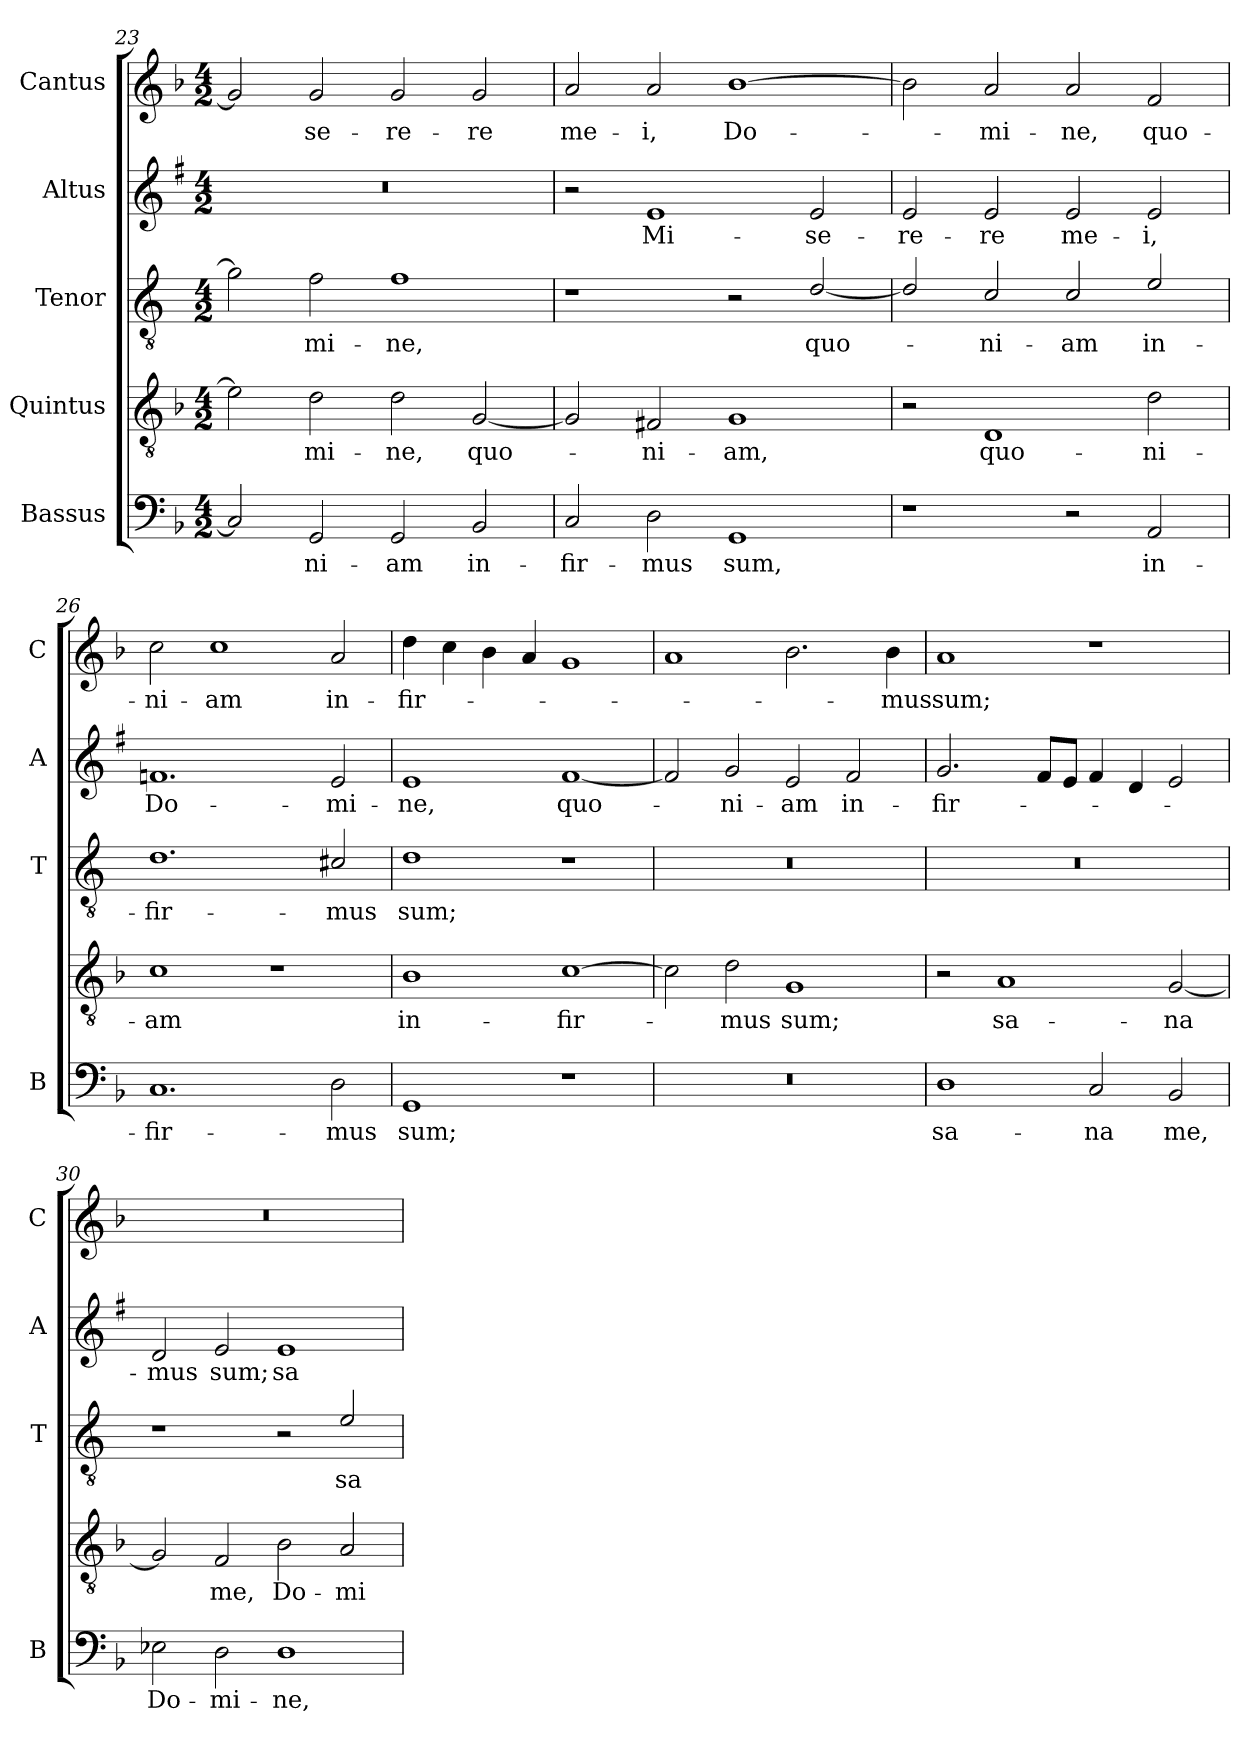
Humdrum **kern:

**kern	**text	**kern	**text	**kern	**text	**kern	**text	**kern	**text
*part5	*part5	*part4	*part4	*part3	*part3	*part2	*part2	*part1	*part1
*staff5	*staff5	*staff4	*staff4	*staff3	*staff3	*staff2	*staff2	*staff1	*staff1
*I"Bassus	*	*I"Quintus	*	*I"Tenor	*	*I"Altus	*	*I"Cantus	*
*I'B	*	*	*	*I'T	*	*I'A	*	*I'C	*
*clefF4	*	*clefGv2	*	*clefGv2	*	*clefG2	*	*clefG2	*
*	*	*	*	*ITrd4c7	*	*ITrd1c2	*	*	*
*k[b-]	*	*k[b-]	*	*k[b-]	*	*k[b-]	*	*k[b-]	*
*F:	*	*F:	*	*F:	*	*F:	*	*F:	*
*M4/2	*	*M4/2	*	*M4/2	*	*M4/2	*	*M4/2	*
=23	=23	=23	=23	=23	=23	=23	=23	=23	=23
2C/]	.	2e-\]	.	2c\]	.	0r	.	2g/]	.
!	!LO:LY:b	!	!LO:LY:b	!	!LO:LY:b	!	!	!	!LO:LY:b
2GG/	-ni-	2d\	-mi-	2B-\	-mi-	.	.	2g/	-se-
!	!LO:LY:b	!	!LO:LY:b	!	!LO:LY:b	!	!	!	!LO:LY:b
2GG/	-am	2d\	-ne,	1B-	-ne,	.	.	2g/	-re-
!	!LO:LY:b	!	!LO:LY:b	!	!	!	!	!	!LO:LY:b
2BB-/	in-	[2G/	quo-	.	.	.	.	2g/	-re
!!LO:LB:g=z
=24	=24	=24	=24	=24	=24	=24	=24	=24	=24
!	!LO:LY:b	!	!	!	!	!	!	!	!LO:LY:b
2C/	-fir-	2G/]	.	1r	.	2r	.	2a/	me-
!	!LO:LY:b	!	!LO:LY:b	!	!	!	!LO:LY:b	!	!LO:LY:b
2D\	-mus	2F#X/	-ni-	.	.	1d	Mi-	2a/	-i,
!	!LO:LY:b	!	!LO:LY:b	!	!	!	!	!	!LO:LY:b
1GG	sum,	1G	-am,	2r	.	.	.	[1b-	Do-
!	!	!	!	!	!LO:LY:b	!	!LO:LY:b	!	!
.	.	.	.	[2G/	quo-	2d/	-se-	.	.
=25	=25	=25	=25	=25	=25	=25	=25	=25	=25
!	!	!	!	!	!	!	!LO:LY:b	!	!
1r	.	2r	.	2G/]	.	2d/	-re-	2b-\]	.
!	!	!	!LO:LY:b	!	!LO:LY:b	!	!LO:LY:b	!	!LO:LY:b
.	.	1D	quo-	2F/	-ni-	2d/	-re	2a/	-mi-
!	!	!	!	!	!LO:LY:b	!	!LO:LY:b	!	!LO:LY:b
2r	.	.	.	2F/	-am	2d/	me-	2a/	-ne,
!	!LO:LY:b	!	!LO:LY:b	!	!LO:LY:b	!	!LO:LY:b	!	!LO:LY:b
2AA/	in-	2d\	-ni-	2A/	in-	2d/	-i,	2f/	quo-
=26	=26	=26	=26	=26	=26	=26	=26	=26	=26
!	!LO:LY:b	!	!LO:LY:b	!	!LO:LY:b	!	!LO:LY:b	!	!LO:LY:b
1.C	-fir-	1c	-am	1.G	-fir-	1.e-X	Do-	2cc\	-ni-
!	!	!	!	!	!	!	!	!	!LO:LY:b
.	.	.	.	.	.	.	.	1cc	-am
.	.	1r	.	.	.	.	.	.	.
!	!LO:LY:b	!	!	!	!LO:LY:b	!	!LO:LY:b	!	!LO:LY:b
2D\	-mus	.	.	2F#X/	-mus	2d/	-mi-	2a/	in-
=27	=27	=27	=27	=27	=27	=27	=27	=27	=27
!	!LO:LY:b	!	!LO:LY:b	!	!LO:LY:b	!	!LO:LY:b	!	!LO:LY:b
1GG	sum;	1B-	in-	1G	sum;	1d	-ne,	4dd\	-fir-
.	.	.	.	.	.	.	.	4cc\	.
.	.	.	.	.	.	.	.	4b-\	.
.	.	.	.	.	.	.	.	4a/	.
!	!	!	!LO:LY:b	!	!	!	!LO:LY:b	!	!
1r	.	[1c	-fir-	1r	.	[1e	quo-	1g	.
=28	=28	=28	=28	=28	=28	=28	=28	=28	=28
0r	.	2c\]	.	0r	.	2e/]	.	1a	.
!	!	!	!LO:LY:b	!	!	!	!LO:LY:b	!	!
.	.	2d\	-mus	.	.	2f/	-ni-	.	.
!	!	!	!LO:LY:b	!	!	!	!LO:LY:b	!	!
.	.	1G	sum;	.	.	2d/	-am	2.b-\	.
!	!	!	!	!	!	!	!LO:LY:b	!	!
.	.	.	.	.	.	2e/	in-	.	.
!	!	!	!	!	!	!	!	!	!LO:LY:b
.	.	.	.	.	.	.	.	4b-\	-mus
=29	=29	=29	=29	=29	=29	=29	=29	=29	=29
!	!LO:LY:b	!	!	!	!	!	!LO:LY:b	!	!LO:LY:b
1D	sa-	2r	.	0r	.	2.f/	-fir-	1a	sum;
!	!	!	!LO:LY:b	!	!	!	!	!	!
.	.	1A	sa-	.	.	.	.	.	.
.	.	.	.	.	.	8e/L	.	.	.
.	.	.	.	.	.	8d/J	.	.	.
!	!LO:LY:b	!	!	!	!	!	!	!	!
2C/	-na	.	.	.	.	4e/	.	1r	.
.	.	.	.	.	.	4c/	.	.	.
!	!LO:LY:b	!	!LO:LY:b	!	!	!	!	!	!
2BB-/	me,	[2G/	-na	.	.	2d/	.	.	.
!!LO:LB:g=z
=30	=30	=30	=30	=30	=30	=30	=30	=30	=30
!	!LO:LY:b	!	!	!	!	!	!LO:LY:b	!	!
2E-X\	Do-	2G/]	.	1r	.	2c/	-mus	0r	.
!	!LO:LY:b	!	!LO:LY:b	!	!	!	!LO:LY:b	!	!
2D\	-mi-	2F/	me,	.	.	2d/	sum;	.	.
!	!LO:LY:b	!	!LO:LY:b	!	!	!	!LO:LY:b	!	!
1D	-ne,	2B-\	Do-	2r	.	1d	sa-	.	.
!	!	!	!LO:LY:b	!	!LO:LY:b	!	!	!	!
.	.	2A/	-mi-	2A/	sa-	.	.	.	.
=	=	=	=	=	=	=	=	=	=
*-	*-	*-	*-	*-	*-	*-	*-	*-	*-
